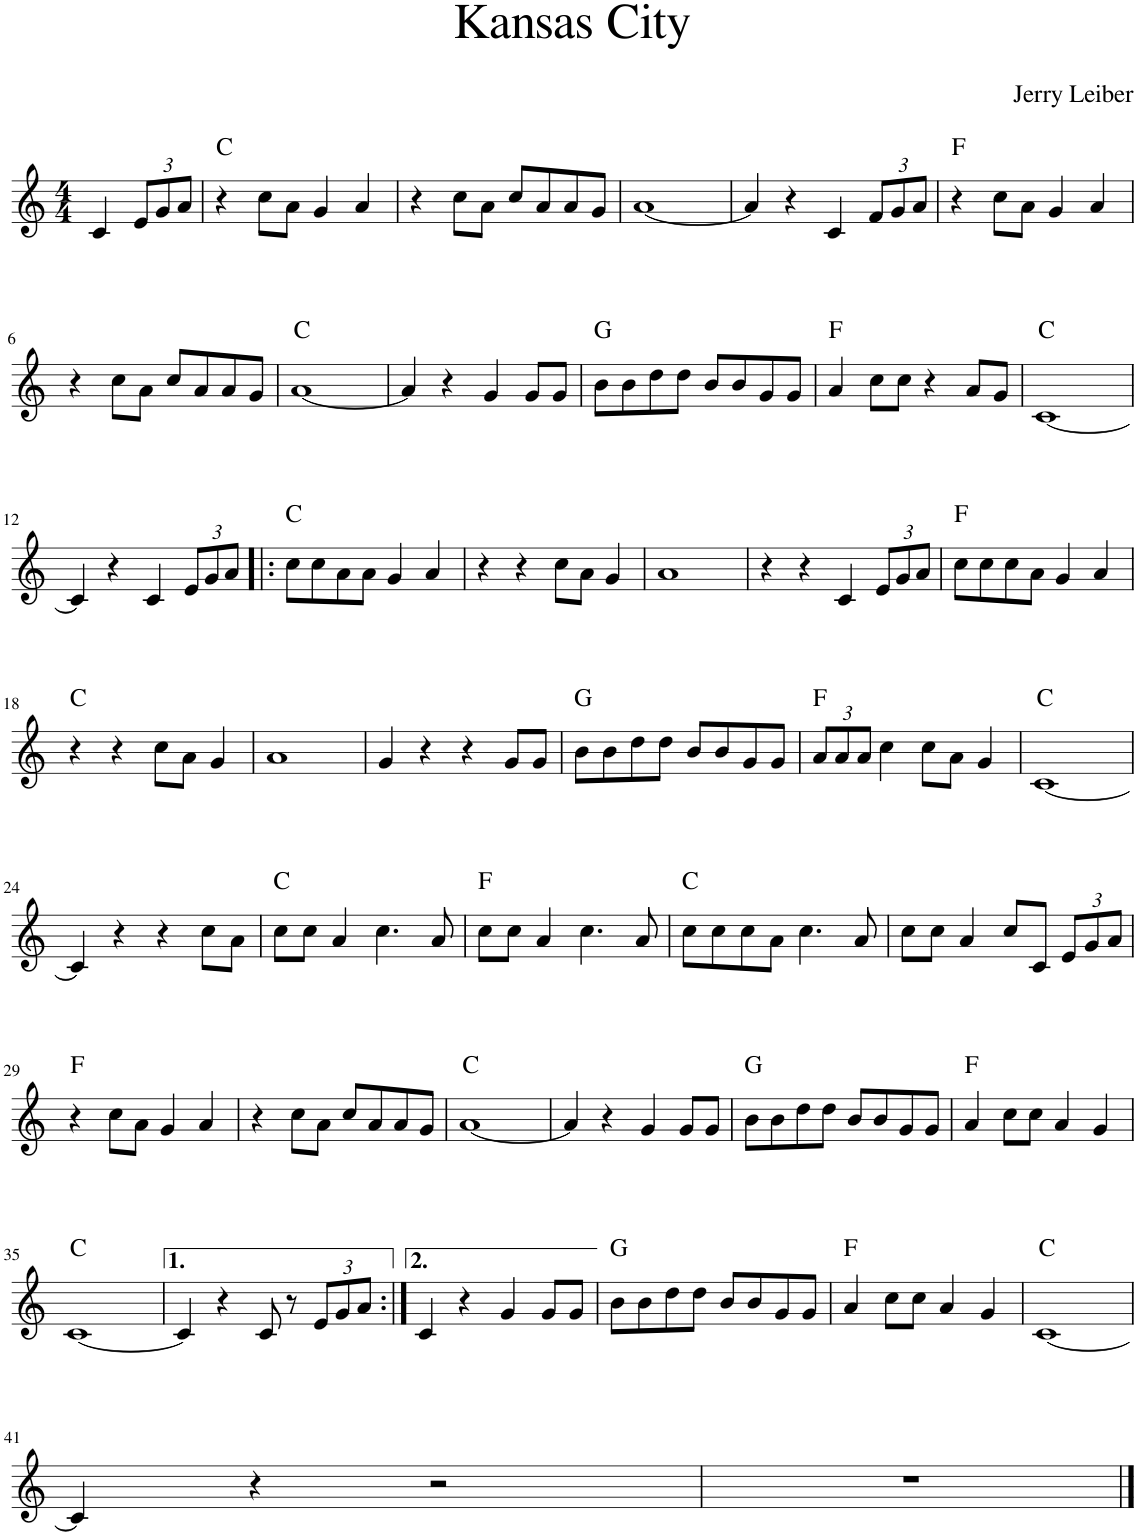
**kern	**harte
*part1	*part1
*staff1	*
*I"Piano	*
*I'Pno.	*
*clefG2	*
*k[]	*
*M4/4	*
=	=
4c/	.
*Xbrackettup	*
12e/L	.
12g/	.
12a/J	.
=1	=1
4r	C:maj
8cc\L	.
8a\J	.
4g/	.
4a/	.
=2	=2
4r	.
8cc\L	.
8a\J	.
8cc/L	.
8a/	.
8a/	.
8g/J	.
=3	=3
[1a	.
=4	=4
4a/]	.
4r	.
4c/	.
12f/L	.
12g/	.
12a/J	.
=5	=5
4r	F:maj
8cc\L	.
8a\J	.
4g/	.
4a/	.
!!LO:LB:g=z
=6	=6
4r	.
8cc\L	.
8a\J	.
8cc/L	.
8a/	.
8a/	.
8g/J	.
=7	=7
[1a	C:maj
=8	=8
4a/]	.
4r	.
4g/	.
8g/L	.
8g/J	.
=9	=9
8b\L	G:maj
8b\	.
8dd\	.
8dd\J	.
8b/L	.
8b/	.
8g/	.
8g/J	.
=10	=10
4a/	F:maj
8cc\L	.
8cc\J	.
4r	.
8a/L	.
8g/J	.
=11	=11
[1c	C:maj
!!LO:LB:g=z
=12	=12
4c/]	.
4r	.
4c/	.
12e/L	.
12g/	.
12a/J	.
=13!|:	=13!|:
8cc\L	C:maj
8cc\	.
8a\	.
8a\J	.
4g/	.
4a/	.
=14	=14
4r	.
4r	.
8cc\L	.
8a\J	.
4g/	.
=15	=15
1a	.
=16	=16
4r	.
4r	.
4c/	.
12e/L	.
12g/	.
12a/J	.
=17	=17
8cc\L	F:maj
8cc\	.
8cc\	.
8a\J	.
4g/	.
4a/	.
!!LO:LB:g=z
=18	=18
4r	C:maj
4r	.
8cc\L	.
8a\J	.
4g/	.
=19	=19
1a	.
=20	=20
4g/	.
4r	.
4r	.
8g/L	.
8g/J	.
=21	=21
8b\L	G:maj
8b\	.
8dd\	.
8dd\J	.
8b/L	.
8b/	.
8g/	.
8g/J	.
=22	=22
12a/L	F:maj
12a/	.
12a/J	.
4cc\	.
8cc\L	.
8a\J	.
4g/	.
=23	=23
[1c	C:maj
!!LO:LB:g=z
=24	=24
4c/]	.
4r	.
4r	.
8cc\L	.
8a\J	.
=25	=25
8cc\L	C:maj
8cc\J	.
4a/	.
4.cc\	.
8a/	.
=26	=26
8cc\L	F:maj
8cc\J	.
4a/	.
4.cc\	.
8a/	.
=27	=27
8cc\L	C:maj
8cc\	.
8cc\	.
8a\J	.
4.cc\	.
8a/	.
=28	=28
8cc\L	.
8cc\J	.
4a/	.
8cc/L	.
8c/J	.
12e/L	.
12g/	.
12a/J	.
!!LO:LB:g=z
=29	=29
4r	F:maj
8cc\L	.
8a\J	.
4g/	.
4a/	.
=30	=30
4r	.
8cc\L	.
8a\J	.
8cc/L	.
8a/	.
8a/	.
8g/J	.
=31	=31
[1a	C:maj
=32	=32
4a/]	.
4r	.
4g/	.
8g/L	.
8g/J	.
=33	=33
8b\L	G:maj
8b\	.
8dd\	.
8dd\J	.
8b/L	.
8b/	.
8g/	.
8g/J	.
=34	=34
4a/	F:maj
8cc\L	.
8cc\J	.
4a/	.
4g/	.
!!LO:LB:g=z
=35	=35
[1c	C:maj
=36	=36
4c/]	.
4r	.
8c/	.
8r	.
12e/L	.
12g/	.
12a/J	.
=37:|!	=37:|!
4c/	.
4r	.
4g/	.
8g/L	.
8g/J	.
=38	=38
8b\L	G:maj
8b\	.
8dd\	.
8dd\J	.
8b/L	.
8b/	.
8g/	.
8g/J	.
=39	=39
4a/	F:maj
8cc\L	.
8cc\J	.
4a/	.
4g/	.
=40	=40
[1c	C:maj
!!LO:LB:g=z
=41	=41
4c/]	.
4r	.
2r	.
=42	=42
1r	.
==	==
*-	*-
